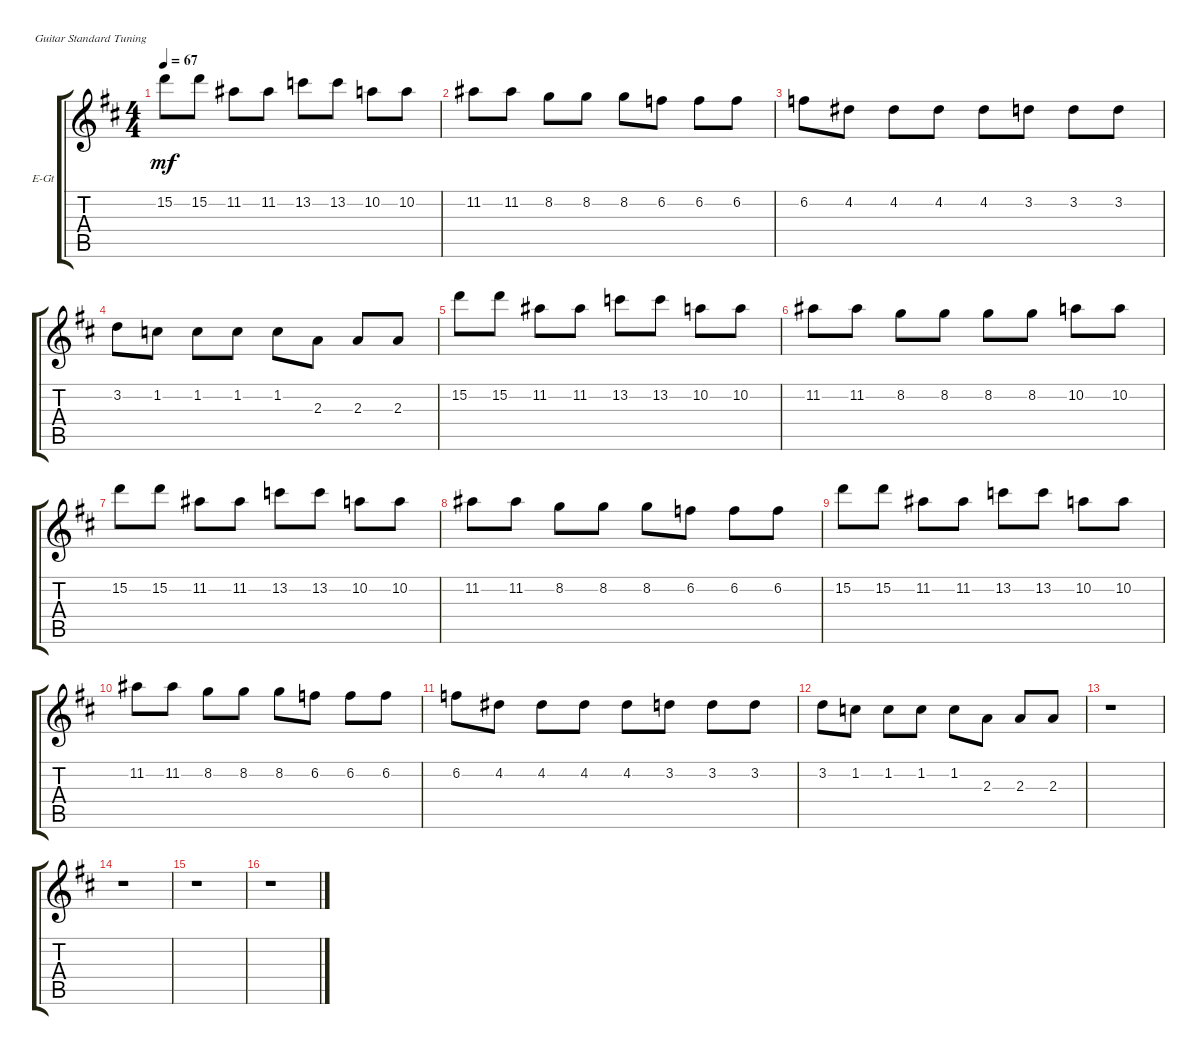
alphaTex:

\defaultSystemsLayout 4
\bracketExtendMode groupsimilarinstruments
\firstSystemTrackNameOrientation horizontal
\otherSystemsTrackNameOrientation horizontal
\track ("Electric Guitar" "E-Gt") {instrument electricguitarjazz}
\staff {score tabs}
\tuning (E4 B3 G3 D3 A2 E2)
\ts (4 4)
\tempo 67
\clef g2
\ks d
15.2.8{dy mf} 15.2.8 11.2.8 11.2.8 13.2.8 13.2.8 10.2.8 10.2.8 |
11.2.8 11.2.8 8.2.8 8.2.8 8.2.8 6.2.8 6.2.8 6.2.8 |
6.2.8 4.2.8 4.2.8 4.2.8 4.2.8 3.2.8 3.2.8 3.2.8 |
3.2.8 1.2.8 1.2.8 1.2.8 1.2.8 2.3.8 2.3.8 2.3.8 |
15.2.8 15.2.8 11.2.8 11.2.8 13.2.8 13.2.8 10.2.8 10.2.8 |
11.2.8 11.2.8 8.2.8 8.2.8 8.2.8 8.2.8 10.2.8 10.2.8 |
15.2.8 15.2.8 11.2.8 11.2.8 13.2.8 13.2.8 10.2.8 10.2.8 |
11.2.8 11.2.8 8.2.8 8.2.8 8.2.8 6.2.8 6.2.8 6.2.8 |
15.2.8 15.2.8 11.2.8 11.2.8 13.2.8 13.2.8 10.2.8 10.2.8 |
11.2.8 11.2.8 8.2.8 8.2.8 8.2.8 6.2.8 6.2.8 6.2.8 |
6.2.8 4.2.8 4.2.8 4.2.8 4.2.8 3.2.8 3.2.8 3.2.8 |
3.2.8 1.2.8 1.2.8 1.2.8 1.2.8 2.3.8 2.3.8 2.3.8 |
r.1 |
r.1 |
r.1 |
r.1
